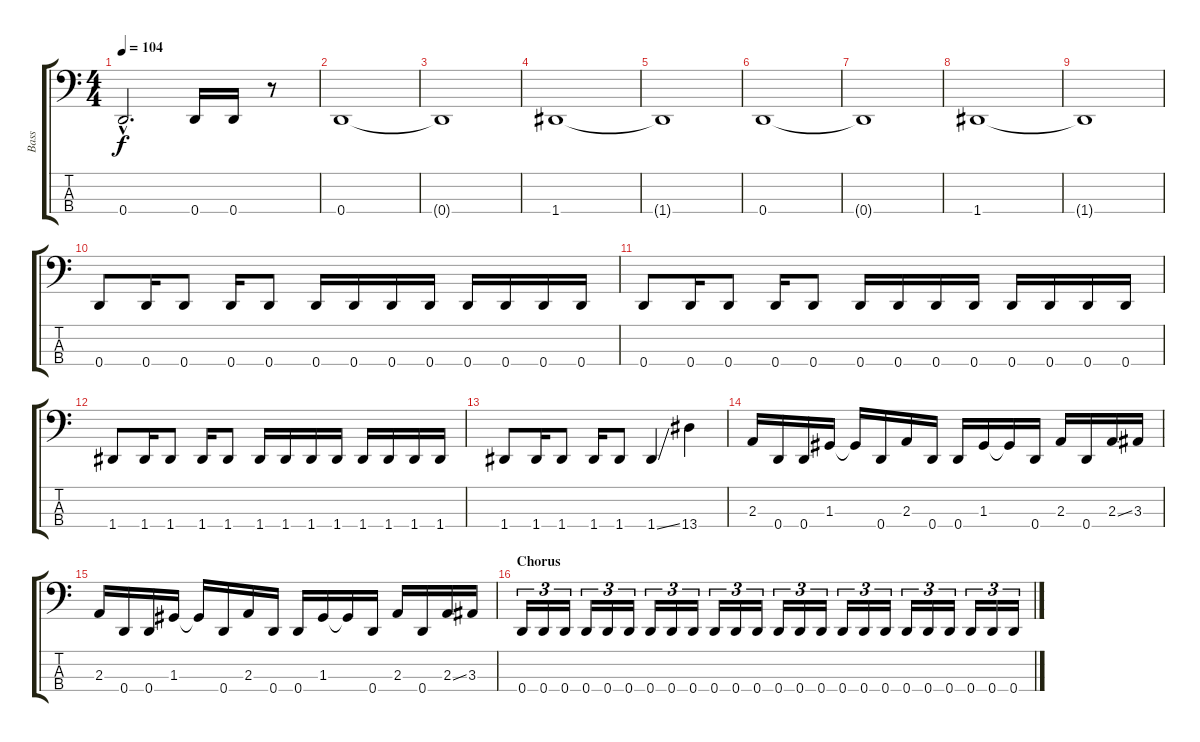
\track ("Bass" "Bass") {instrument slapbass2}
\staff {score tabs}
\tuning (F2 C2 G1 D1) {hide}
\ts (4 4)
\tempo 104
\clef f4
\ks c
0.4{hac t}.2{d dy f} 0.4.16 0.4.16 r.8 |
0.4.1 |
0.4{t}.1 |
1.4.1 |
1.4{t}.1 |
0.4.1 |
0.4{t}.1 |
1.4.1 |
1.4{t}.1 |
0.4.8 0.4.16 0.4.8 0.4.16 0.4.8 0.4.16 0.4.16 0.4.16 0.4.16 0.4.16 0.4.16 0.4.16 0.4.16 |
0.4.8 0.4.16 0.4.8 0.4.16 0.4.8 0.4.16 0.4.16 0.4.16 0.4.16 0.4.16 0.4.16 0.4.16 0.4.16 |
1.4.8 1.4.16 1.4.8 1.4.16 1.4.8 1.4.16 1.4.16 1.4.16 1.4.16 1.4.16 1.4.16 1.4.16 1.4.16 |
1.4.8 1.4.16 1.4.8 1.4.16 1.4.8 1.4{ss}.4 13.4.4 |
\section ("" "")
2.3.16 0.4.16 0.4.16 1.3.16 1.3{t}.16 0.4.16 2.3.16 0.4.16 0.4.16 1.3.16 1.3{t}.16 0.4.16 2.3.16 0.4.16 2.3{ss}.16 3.3.16 |
2.3.16 0.4.16 0.4.16 1.3.16 1.3{t}.16 0.4.16 2.3.16 0.4.16 0.4.16 1.3.16 1.3{t}.16 0.4.16 2.3.16 0.4.16 2.3{ss}.16 3.3.16 |
\section ("" "Chorus")
0.4.16{tu (3 2)} 0.4.16{tu (3 2)} 0.4.16{tu (3 2)} 0.4.16{tu (3 2)} 0.4.16{tu (3 2)} 0.4.16{tu (3 2)} 0.4.16{tu (3 2)} 0.4.16{tu (3 2)} 0.4.16{tu (3 2)} 0.4.16{tu (3 2)} 0.4.16{tu (3 2)} 0.4.16{tu (3 2)} 0.4.16{tu (3 2)} 0.4.16{tu (3 2)} 0.4.16{tu (3 2)} 0.4.16{tu (3 2)} 0.4.16{tu (3 2)} 0.4.16{tu (3 2)} 0.4.16{tu (3 2)} 0.4.16{tu (3 2)} 0.4.16{tu (3 2)} 0.4.16{tu (3 2)} 0.4.16{tu (3 2)} 0.4.16{tu (3 2)}
